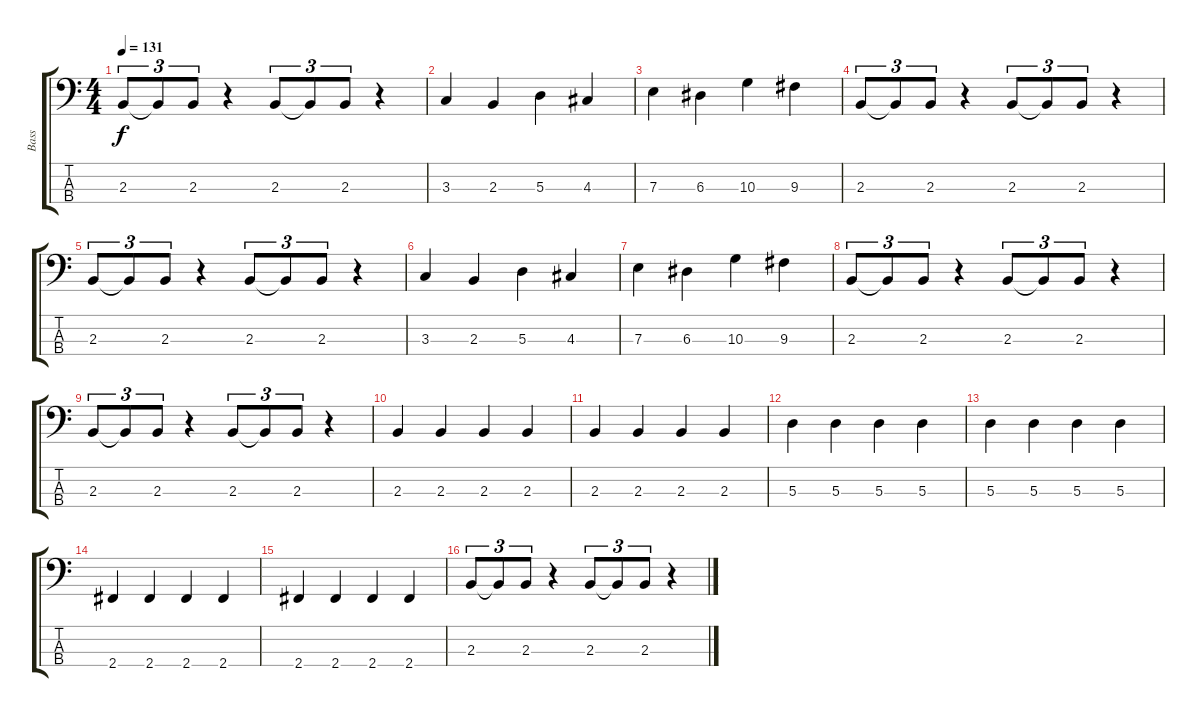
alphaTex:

\track ("Bass" "Bass") {instrument electricbassfinger}
\staff {score tabs}
\tuning (G2 D2 A1 E1) {hide}
\ts (4 4)
\tempo 131
\clef f4
\ks c
2.3.8{tu (3 2) dy f} 2.3{t}.8{tu (3 2)} 2.3.8{tu (3 2)} r.4 2.3.8{tu (3 2)} 2.3{t}.8{tu (3 2)} 2.3.8{tu (3 2)} r.4 |
3.3.4 2.3.4 5.3.4 4.3.4 |
7.3.4 6.3.4 10.3.4 9.3.4 |
2.3.8{tu (3 2)} 2.3{t}.8{tu (3 2)} 2.3.8{tu (3 2)} r.4 2.3.8{tu (3 2)} 2.3{t}.8{tu (3 2)} 2.3.8{tu (3 2)} r.4 |
2.3.8{tu (3 2)} 2.3{t}.8{tu (3 2)} 2.3.8{tu (3 2)} r.4 2.3.8{tu (3 2)} 2.3{t}.8{tu (3 2)} 2.3.8{tu (3 2)} r.4 |
3.3.4 2.3.4 5.3.4 4.3.4 |
7.3.4 6.3.4 10.3.4 9.3.4 |
2.3.8{tu (3 2)} 2.3{t}.8{tu (3 2)} 2.3.8{tu (3 2)} r.4 2.3.8{tu (3 2)} 2.3{t}.8{tu (3 2)} 2.3.8{tu (3 2)} r.4 |
2.3.8{tu (3 2)} 2.3{t}.8{tu (3 2)} 2.3.8{tu (3 2)} r.4 2.3.8{tu (3 2)} 2.3{t}.8{tu (3 2)} 2.3.8{tu (3 2)} r.4 |
2.3.4 2.3.4 2.3.4 2.3.4 |
2.3.4 2.3.4 2.3.4 2.3.4 |
5.3.4 5.3.4 5.3.4 5.3.4 |
5.3.4 5.3.4 5.3.4 5.3.4 |
2.4.4 2.4.4 2.4.4 2.4.4 |
2.4.4 2.4.4 2.4.4 2.4.4 |
2.3.8{tu (3 2)} 2.3{t}.8{tu (3 2)} 2.3.8{tu (3 2)} r.4 2.3.8{tu (3 2)} 2.3{t}.8{tu (3 2)} 2.3.8{tu (3 2)} r.4
